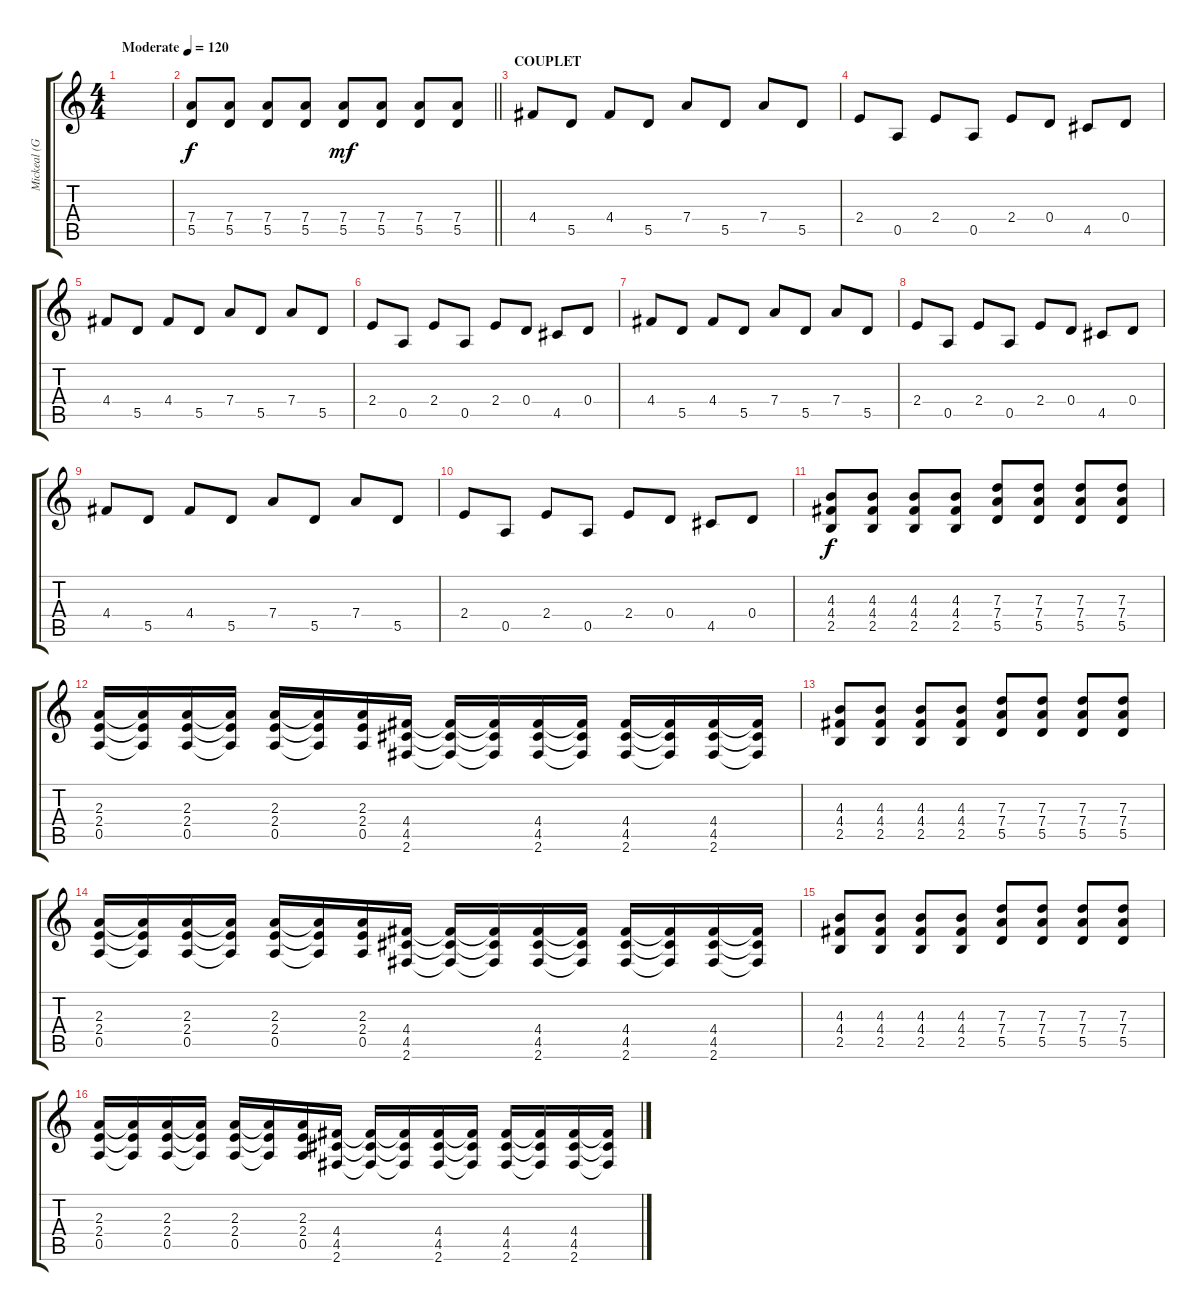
\track ("Mickeal (Guitar_01)" "Mickeal (G") {instrument overdrivenguitar}
\staff {score tabs}
\tuning (E4 B3 G3 D3 A2 E2) {hide}
\ts (4 4)
\tempo (120 "Moderate")
\clef g2
\ks c
|
\barLineRight lightlight
(7.4 5.5).8 (7.4 5.5).8 (7.4 5.5).8 (7.4 5.5).8 (7.4 5.5).8{dy mf} (7.4 5.5).8 (7.4 5.5).8 (7.4 5.5).8 |
\section ("" "COUPLET")
4.4.8 5.5.8 4.4.8 5.5.8 7.4.8 5.5.8 7.4.8 5.5.8 |
2.4.8 0.5.8 2.4.8 0.5.8 2.4.8 0.4.8 4.5.8 0.4.8 |
4.4.8 5.5.8 4.4.8 5.5.8 7.4.8 5.5.8 7.4.8 5.5.8 |
2.4.8 0.5.8 2.4.8 0.5.8 2.4.8 0.4.8 4.5.8 0.4.8 |
4.4.8 5.5.8 4.4.8 5.5.8 7.4.8 5.5.8 7.4.8 5.5.8 |
2.4.8 0.5.8 2.4.8 0.5.8 2.4.8 0.4.8 4.5.8 0.4.8 |
4.4.8 5.5.8 4.4.8 5.5.8 7.4.8 5.5.8 7.4.8 5.5.8 |
2.4.8 0.5.8 2.4.8 0.5.8 2.4.8 0.4.8 4.5.8 0.4.8 |
(4.3 4.4 2.5).8{dy f} (4.3 4.4 2.5).8 (4.3 4.4 2.5).8 (4.3 4.4 2.5).8 (7.3 7.4 5.5).8 (7.3 7.4 5.5).8 (7.3 7.4 5.5).8 (7.3 7.4 5.5).8 |
(2.3 2.4 0.5).16 (2.3{t} 2.4{t} 0.5{t}).16 (2.3 2.4 0.5).16 (2.3{t} 2.4{t} 0.5{t}).16 (2.3 2.4 0.5).16 (2.3{t} 2.4{t} 0.5{t}).16 (2.3 2.4 0.5).16 (4.4 4.5 2.6).16 (4.4{t} 4.5{t} 2.6{t}).16 (4.4{t} 4.5{t} 2.6{t}).16 (4.4 4.5 2.6).16 (4.4{t} 4.5{t} 2.6{t}).16 (4.4 4.5 2.6).16 (4.4{t} 4.5{t} 2.6{t}).16 (4.4 4.5 2.6).16 (4.4{t} 4.5{t} 2.6{t}).16 |
(4.3 4.4 2.5).8 (4.3 4.4 2.5).8 (4.3 4.4 2.5).8 (4.3 4.4 2.5).8 (7.3 7.4 5.5).8 (7.3 7.4 5.5).8 (7.3 7.4 5.5).8 (7.3 7.4 5.5).8 |
(2.3 2.4 0.5).16 (2.3{t} 2.4{t} 0.5{t}).16 (2.3 2.4 0.5).16 (2.3{t} 2.4{t} 0.5{t}).16 (2.3 2.4 0.5).16 (2.3{t} 2.4{t} 0.5{t}).16 (2.3 2.4 0.5).16 (4.4 4.5 2.6).16 (4.4{t} 4.5{t} 2.6{t}).16 (4.4{t} 4.5{t} 2.6{t}).16 (4.4 4.5 2.6).16 (4.4{t} 4.5{t} 2.6{t}).16 (4.4 4.5 2.6).16 (4.4{t} 4.5{t} 2.6{t}).16 (4.4 4.5 2.6).16 (4.4{t} 4.5{t} 2.6{t}).16 |
(4.3 4.4 2.5).8 (4.3 4.4 2.5).8 (4.3 4.4 2.5).8 (4.3 4.4 2.5).8 (7.3 7.4 5.5).8 (7.3 7.4 5.5).8 (7.3 7.4 5.5).8 (7.3 7.4 5.5).8 |
(2.3 2.4 0.5).16 (2.3{t} 2.4{t} 0.5{t}).16 (2.3 2.4 0.5).16 (2.3{t} 2.4{t} 0.5{t}).16 (2.3 2.4 0.5).16 (2.3{t} 2.4{t} 0.5{t}).16 (2.3 2.4 0.5).16 (4.4 4.5 2.6).16 (4.4{t} 4.5{t} 2.6{t}).16 (4.4{t} 4.5{t} 2.6{t}).16 (4.4 4.5 2.6).16 (4.4{t} 4.5{t} 2.6{t}).16 (4.4 4.5 2.6).16 (4.4{t} 4.5{t} 2.6{t}).16 (4.4 4.5 2.6).16 (4.4{t} 4.5{t} 2.6{t}).16
